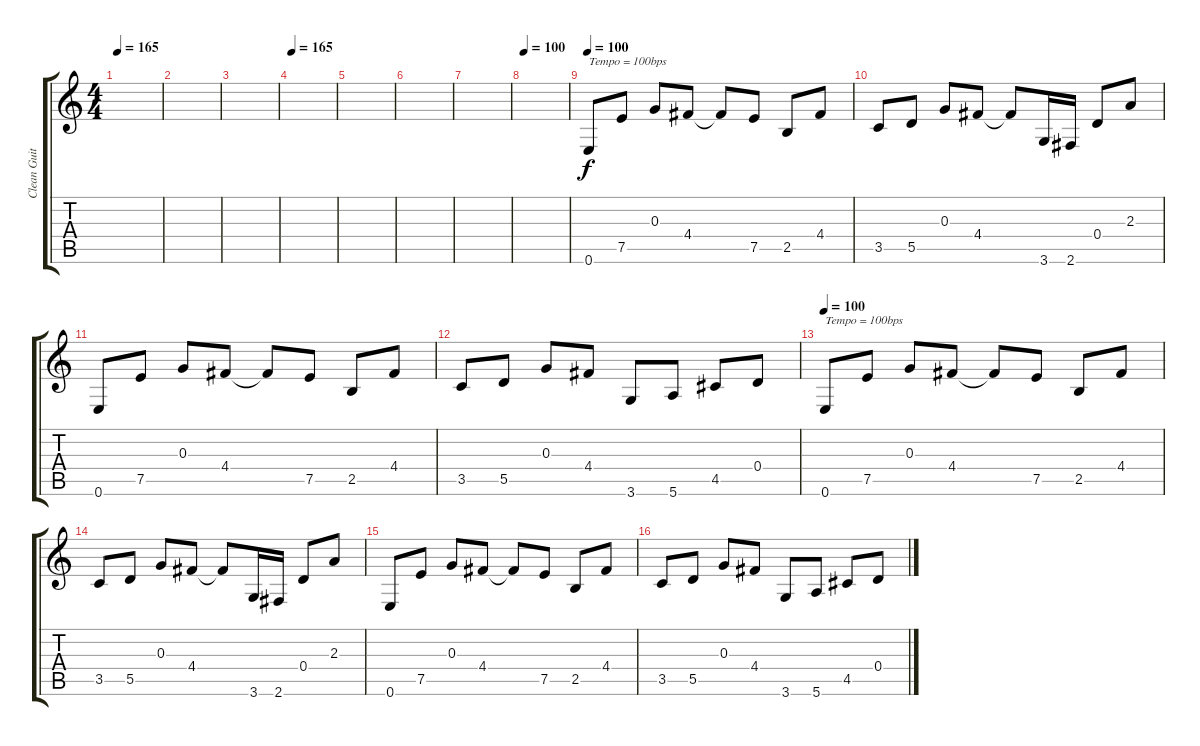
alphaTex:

\track ("Clean Guitar 1" "Clean Guit") {instrument acousticguitarnylon}
\staff {score tabs}
\tuning (E4 B3 G3 D3 A2 E2) {hide}
\ts (4 4)
\tempo 165
\clef g2
\ks c
|
|
|
\tempo 165
|
|
|
|
\tempo 100
|
\tempo 100
0.6.8{txt "Tempo = 100bps"} 7.5.8 0.3.8 4.4.8 4.4{t}.8 7.5.8 2.5.8 4.4.8 |
3.5.8 5.5.8 0.3.8 4.4.8 4.4{t}.8 3.6.16 2.6.16 0.4.8 2.3.8 |
0.6.8 7.5.8 0.3.8 4.4.8 4.4{t}.8 7.5.8 2.5.8 4.4.8 |
3.5.8 5.5.8 0.3.8 4.4.8 3.6.8 5.6.8 4.5.8 0.4.8 |
\tempo 100
0.6.8{txt "Tempo = 100bps"} 7.5.8 0.3.8 4.4.8 4.4{t}.8 7.5.8 2.5.8 4.4.8 |
3.5.8 5.5.8 0.3.8 4.4.8 4.4{t}.8 3.6.16 2.6.16 0.4.8 2.3.8 |
0.6.8 7.5.8 0.3.8 4.4.8 4.4{t}.8 7.5.8 2.5.8 4.4.8 |
3.5.8 5.5.8 0.3.8 4.4.8 3.6.8 5.6.8 4.5.8 0.4.8
